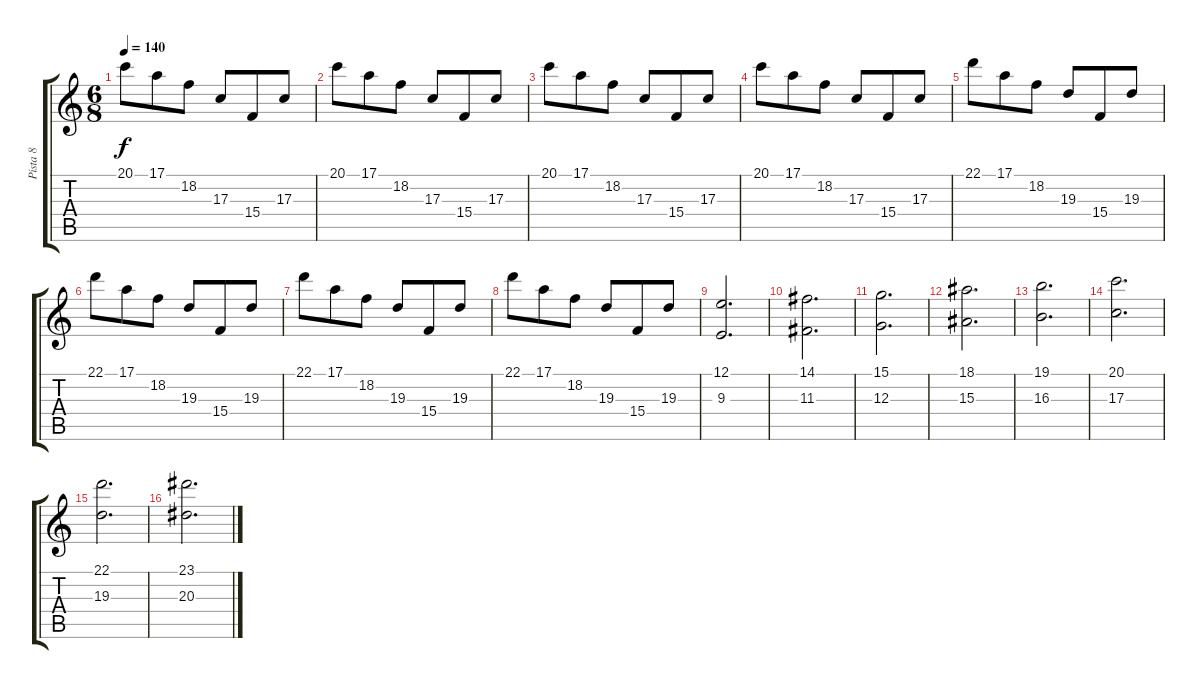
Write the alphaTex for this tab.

\track ("Pista 8" "Pista 8") {instrument tremolostrings}
\staff {score tabs}
\tuning (E4 B3 G3 D3 A2 E2) {hide}
\ts (6 8)
\tempo 140
\clef g2
\ks c
20.1.8{dy f} 17.1.8 18.2.8 17.3.8 15.4.8 17.3.8 |
20.1.8 17.1.8 18.2.8 17.3.8 15.4.8 17.3.8 |
20.1.8 17.1.8 18.2.8 17.3.8 15.4.8 17.3.8 |
20.1.8 17.1.8 18.2.8 17.3.8 15.4.8 17.3.8 |
22.1.8 17.1.8 18.2.8 19.3.8 15.4.8 19.3.8 |
22.1.8 17.1.8 18.2.8 19.3.8 15.4.8 19.3.8 |
22.1.8 17.1.8 18.2.8 19.3.8 15.4.8 19.3.8 |
22.1.8 17.1.8 18.2.8 19.3.8 15.4.8 19.3.8 |
(12.1 9.3).2{d} |
(14.1 11.3).2{d} |
(15.1 12.3).2{d} |
(18.1 15.3).2{d} |
(19.1 16.3).2{d} |
(20.1 17.3).2{d} |
(22.1 19.3).2{d} |
(23.1 20.3).2{d}
